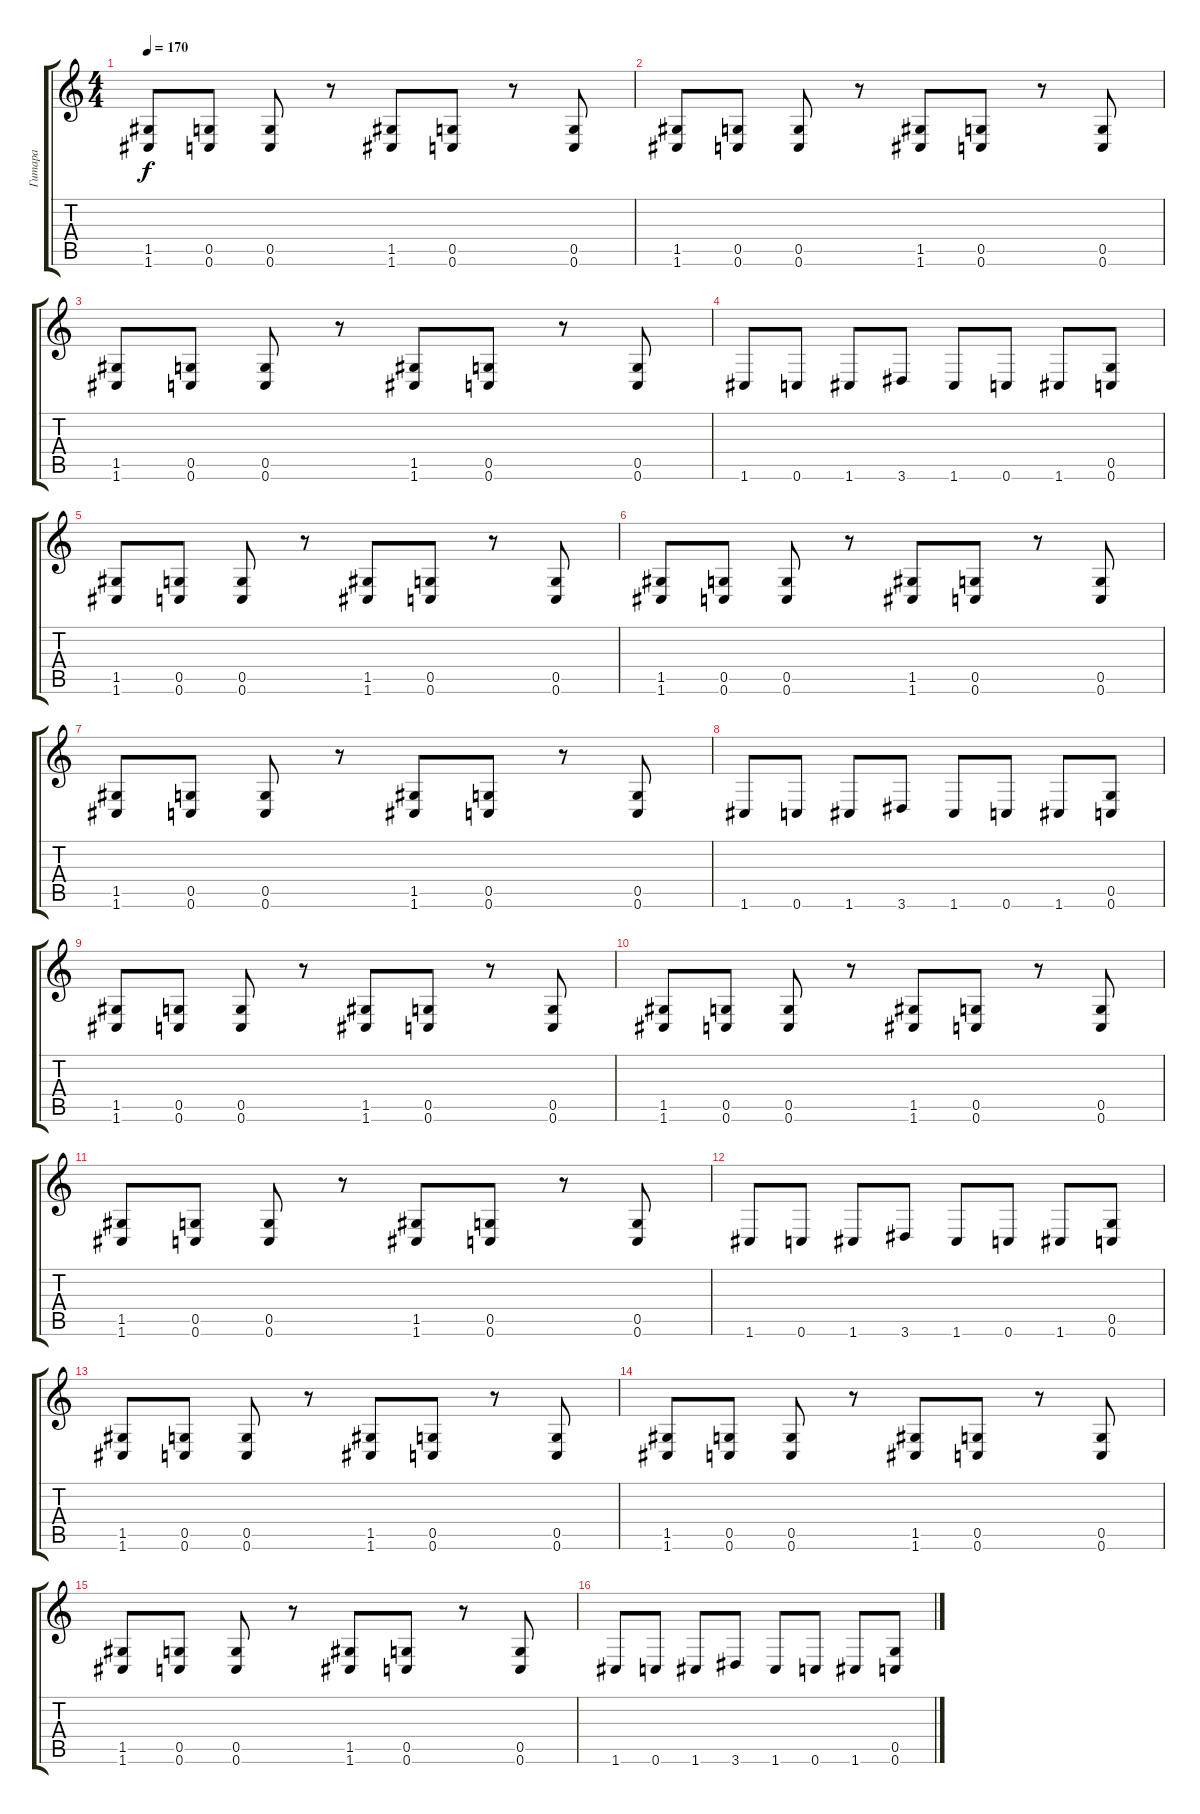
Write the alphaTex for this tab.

\track ("Гитара" "Гитара") {instrument distortionguitar}
\staff {score tabs}
\tuning (D4 A3 F3 C3 G2 C2) {hide}
\ts (4 4)
\tempo 170
\clef g2
\ks c
(1.5 1.6).8{dy f} (0.5 0.6).8 (0.5 0.6).8 r.8 (1.5 1.6).8 (0.5 0.6).8 r.8 (0.5 0.6).8 |
(1.5 1.6).8 (0.5 0.6).8 (0.5 0.6).8 r.8 (1.5 1.6).8 (0.5 0.6).8 r.8 (0.5 0.6).8 |
(1.5 1.6).8 (0.5 0.6).8 (0.5 0.6).8 r.8 (1.5 1.6).8 (0.5 0.6).8 r.8 (0.5 0.6).8 |
1.6.8 0.6.8 1.6.8 3.6.8 1.6.8 0.6.8 1.6.8 (0.5 0.6).8 |
(1.5 1.6).8 (0.5 0.6).8 (0.5 0.6).8 r.8 (1.5 1.6).8 (0.5 0.6).8 r.8 (0.5 0.6).8 |
(1.5 1.6).8 (0.5 0.6).8 (0.5 0.6).8 r.8 (1.5 1.6).8 (0.5 0.6).8 r.8 (0.5 0.6).8 |
(1.5 1.6).8 (0.5 0.6).8 (0.5 0.6).8 r.8 (1.5 1.6).8 (0.5 0.6).8 r.8 (0.5 0.6).8 |
1.6.8 0.6.8 1.6.8 3.6.8 1.6.8 0.6.8 1.6.8 (0.5 0.6).8 |
(1.5 1.6).8 (0.5 0.6).8 (0.5 0.6).8 r.8 (1.5 1.6).8 (0.5 0.6).8 r.8 (0.5 0.6).8 |
(1.5 1.6).8 (0.5 0.6).8 (0.5 0.6).8 r.8 (1.5 1.6).8 (0.5 0.6).8 r.8 (0.5 0.6).8 |
(1.5 1.6).8 (0.5 0.6).8 (0.5 0.6).8 r.8 (1.5 1.6).8 (0.5 0.6).8 r.8 (0.5 0.6).8 |
1.6.8 0.6.8 1.6.8 3.6.8 1.6.8 0.6.8 1.6.8 (0.5 0.6).8 |
(1.5 1.6).8 (0.5 0.6).8 (0.5 0.6).8 r.8 (1.5 1.6).8 (0.5 0.6).8 r.8 (0.5 0.6).8 |
(1.5 1.6).8 (0.5 0.6).8 (0.5 0.6).8 r.8 (1.5 1.6).8 (0.5 0.6).8 r.8 (0.5 0.6).8 |
(1.5 1.6).8 (0.5 0.6).8 (0.5 0.6).8 r.8 (1.5 1.6).8 (0.5 0.6).8 r.8 (0.5 0.6).8 |
1.6.8 0.6.8 1.6.8 3.6.8 1.6.8 0.6.8 1.6.8 (0.5 0.6).8
